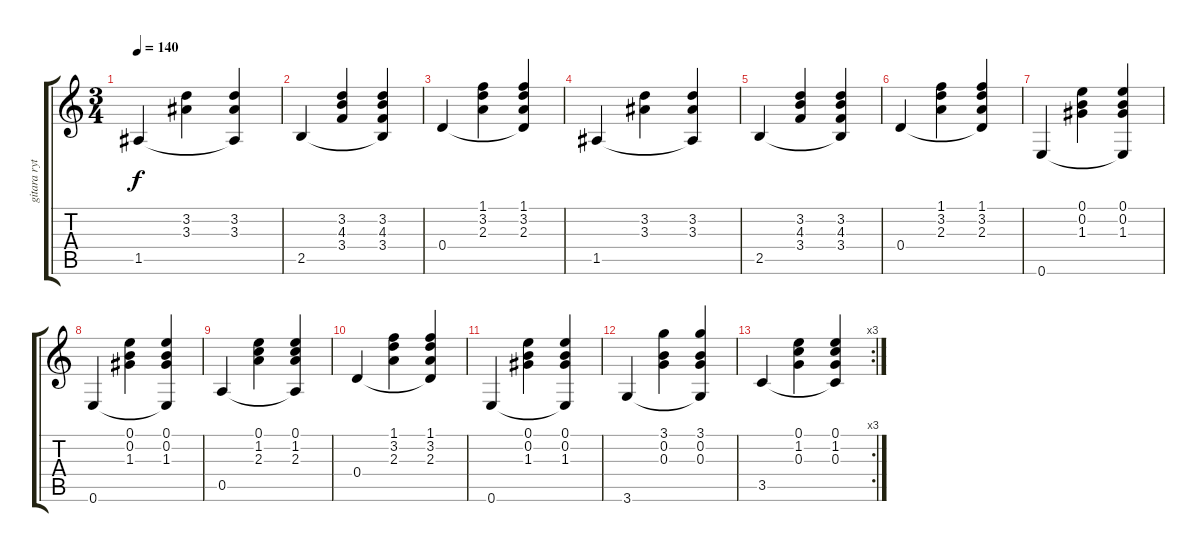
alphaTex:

\track ("gitara rytmiczna" "gitara ryt") {instrument acousticguitarnylon}
\staff {score tabs}
\tuning (E4 B3 G3 D3 A2 E2) {hide}
\ts (3 4)
\tempo 140
\clef g2
\ks c
1.5.4{dy f} (3.2 3.3).4 (3.2 3.3 1.5{t}).4 |
2.5.4 (3.2 4.3 3.4).4 (3.2 4.3 3.4 2.5{t}).4 |
0.4.4 (1.1 3.2 2.3).4 (1.1 3.2 2.3 0.4{t}).4 |
1.5.4 (3.2 3.3).4 (3.2 3.3 1.5{t}).4 |
2.5.4 (3.2 4.3 3.4).4 (3.2 4.3 3.4 2.5{t}).4 |
0.4.4 (1.1 3.2 2.3).4 (1.1 3.2 2.3 0.4{t}).4 |
0.6.4 (0.1 0.2 1.3).4 (0.1 0.2 1.3 0.6{t}).4 |
0.6.4 (0.1 0.2 1.3).4 (0.1 0.2 1.3 0.6{t}).4 |
0.5.4 (0.1 1.2 2.3).4 (0.1 1.2 2.3 0.5{t}).4 |
0.4.4 (1.1 3.2 2.3).4 (1.1 3.2 2.3 0.4{t}).4 |
0.6.4 (0.1 0.2 1.3).4 (0.1 0.2 1.3 0.6{t}).4 |
3.6.4 (3.1 0.2 0.3).4 (3.1 0.2 0.3 3.6{t}).4 |
\rc 3
3.5.4 (0.1 1.2 0.3).4 (0.1 1.2 0.3 3.5{t}).4
